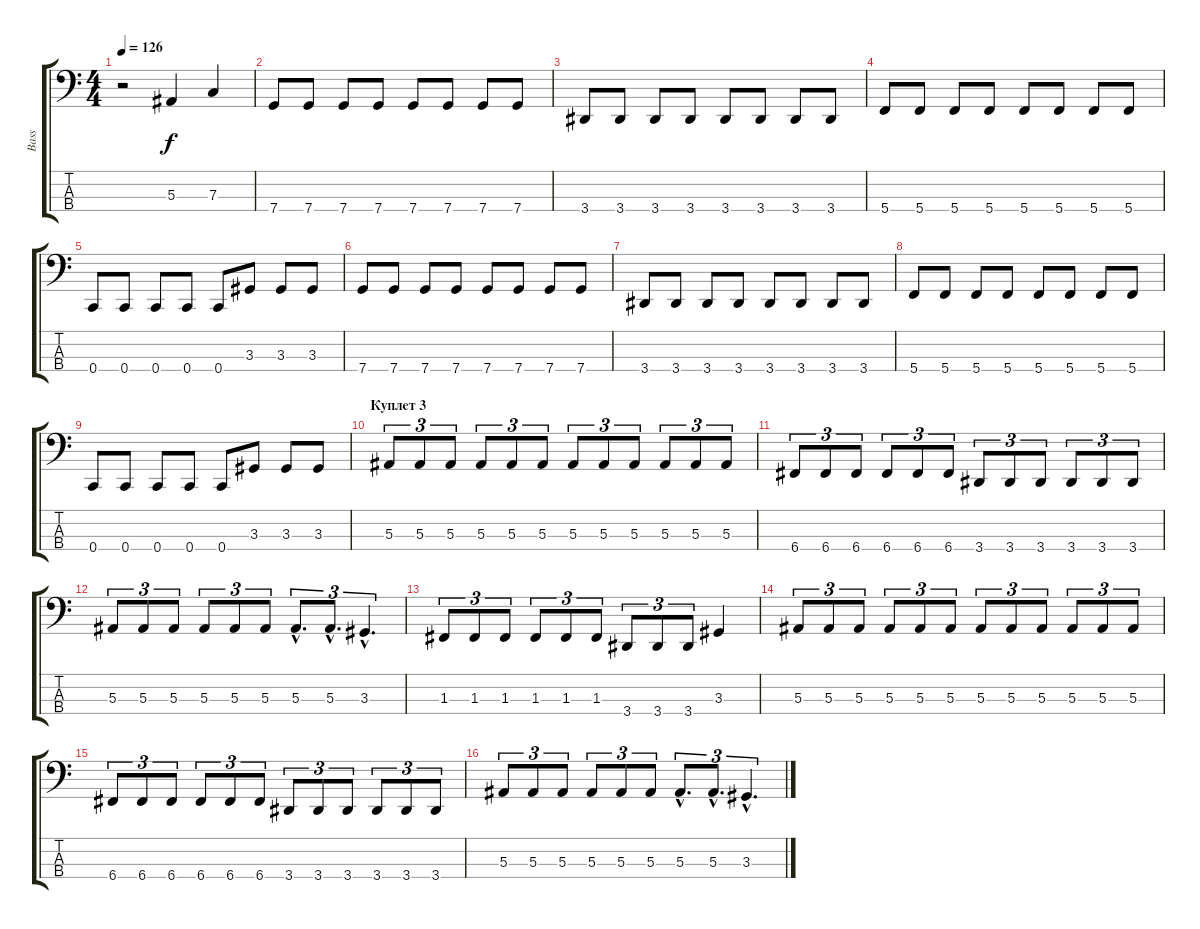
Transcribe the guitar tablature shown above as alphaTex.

\track ("Bass" "Bass") {instrument electricbasspick}
\staff {score tabs}
\tuning (Eb2 Bb1 F1 C1) {hide}
\ts (4 4)
\tempo 126
\clef f4
\ks c
r.2{dy f} 5.3.4 7.3.4 |
7.4.8 7.4.8 7.4.8 7.4.8 7.4.8 7.4.8 7.4.8 7.4.8 |
3.4.8 3.4.8 3.4.8 3.4.8 3.4.8 3.4.8 3.4.8 3.4.8 |
5.4.8 5.4.8 5.4.8 5.4.8 5.4.8 5.4.8 5.4.8 5.4.8 |
0.4.8 0.4.8 0.4.8 0.4.8 0.4.8 3.3.8 3.3.8 3.3.8 |
7.4.8 7.4.8 7.4.8 7.4.8 7.4.8 7.4.8 7.4.8 7.4.8 |
3.4.8 3.4.8 3.4.8 3.4.8 3.4.8 3.4.8 3.4.8 3.4.8 |
5.4.8 5.4.8 5.4.8 5.4.8 5.4.8 5.4.8 5.4.8 5.4.8 |
0.4.8 0.4.8 0.4.8 0.4.8 0.4.8 3.3.8 3.3.8 3.3.8 |
\section ("" "Куплет 3")
5.3.8{tu (3 2)} 5.3.8{tu (3 2)} 5.3.8{tu (3 2)} 5.3.8{tu (3 2)} 5.3.8{tu (3 2)} 5.3.8{tu (3 2)} 5.3.8{tu (3 2)} 5.3.8{tu (3 2)} 5.3.8{tu (3 2)} 5.3.8{tu (3 2)} 5.3.8{tu (3 2)} 5.3.8{tu (3 2)} |
6.4.8{tu (3 2)} 6.4.8{tu (3 2)} 6.4.8{tu (3 2)} 6.4.8{tu (3 2)} 6.4.8{tu (3 2)} 6.4.8{tu (3 2)} 3.4.8{tu (3 2)} 3.4.8{tu (3 2)} 3.4.8{tu (3 2)} 3.4.8{tu (3 2)} 3.4.8{tu (3 2)} 3.4.8{tu (3 2)} |
5.3.8{tu (3 2)} 5.3.8{tu (3 2)} 5.3.8{tu (3 2)} 5.3.8{tu (3 2)} 5.3.8{tu (3 2)} 5.3.8{tu (3 2)} 5.3{hac}.8{d tu (3 2)} 5.3{hac}.8{d tu (3 2)} 3.3{hac}.4{d tu (3 2)} |
1.3.8{tu (3 2)} 1.3.8{tu (3 2)} 1.3.8{tu (3 2)} 1.3.8{tu (3 2)} 1.3.8{tu (3 2)} 1.3.8{tu (3 2)} 3.4.8{tu (3 2)} 3.4.8{tu (3 2)} 3.4.8{tu (3 2)} 3.3.4 |
5.3.8{tu (3 2)} 5.3.8{tu (3 2)} 5.3.8{tu (3 2)} 5.3.8{tu (3 2)} 5.3.8{tu (3 2)} 5.3.8{tu (3 2)} 5.3.8{tu (3 2)} 5.3.8{tu (3 2)} 5.3.8{tu (3 2)} 5.3.8{tu (3 2)} 5.3.8{tu (3 2)} 5.3.8{tu (3 2)} |
6.4.8{tu (3 2)} 6.4.8{tu (3 2)} 6.4.8{tu (3 2)} 6.4.8{tu (3 2)} 6.4.8{tu (3 2)} 6.4.8{tu (3 2)} 3.4.8{tu (3 2)} 3.4.8{tu (3 2)} 3.4.8{tu (3 2)} 3.4.8{tu (3 2)} 3.4.8{tu (3 2)} 3.4.8{tu (3 2)} |
5.3.8{tu (3 2)} 5.3.8{tu (3 2)} 5.3.8{tu (3 2)} 5.3.8{tu (3 2)} 5.3.8{tu (3 2)} 5.3.8{tu (3 2)} 5.3{hac}.8{d tu (3 2)} 5.3{hac}.8{d tu (3 2)} 3.3{hac}.4{d tu (3 2)}
